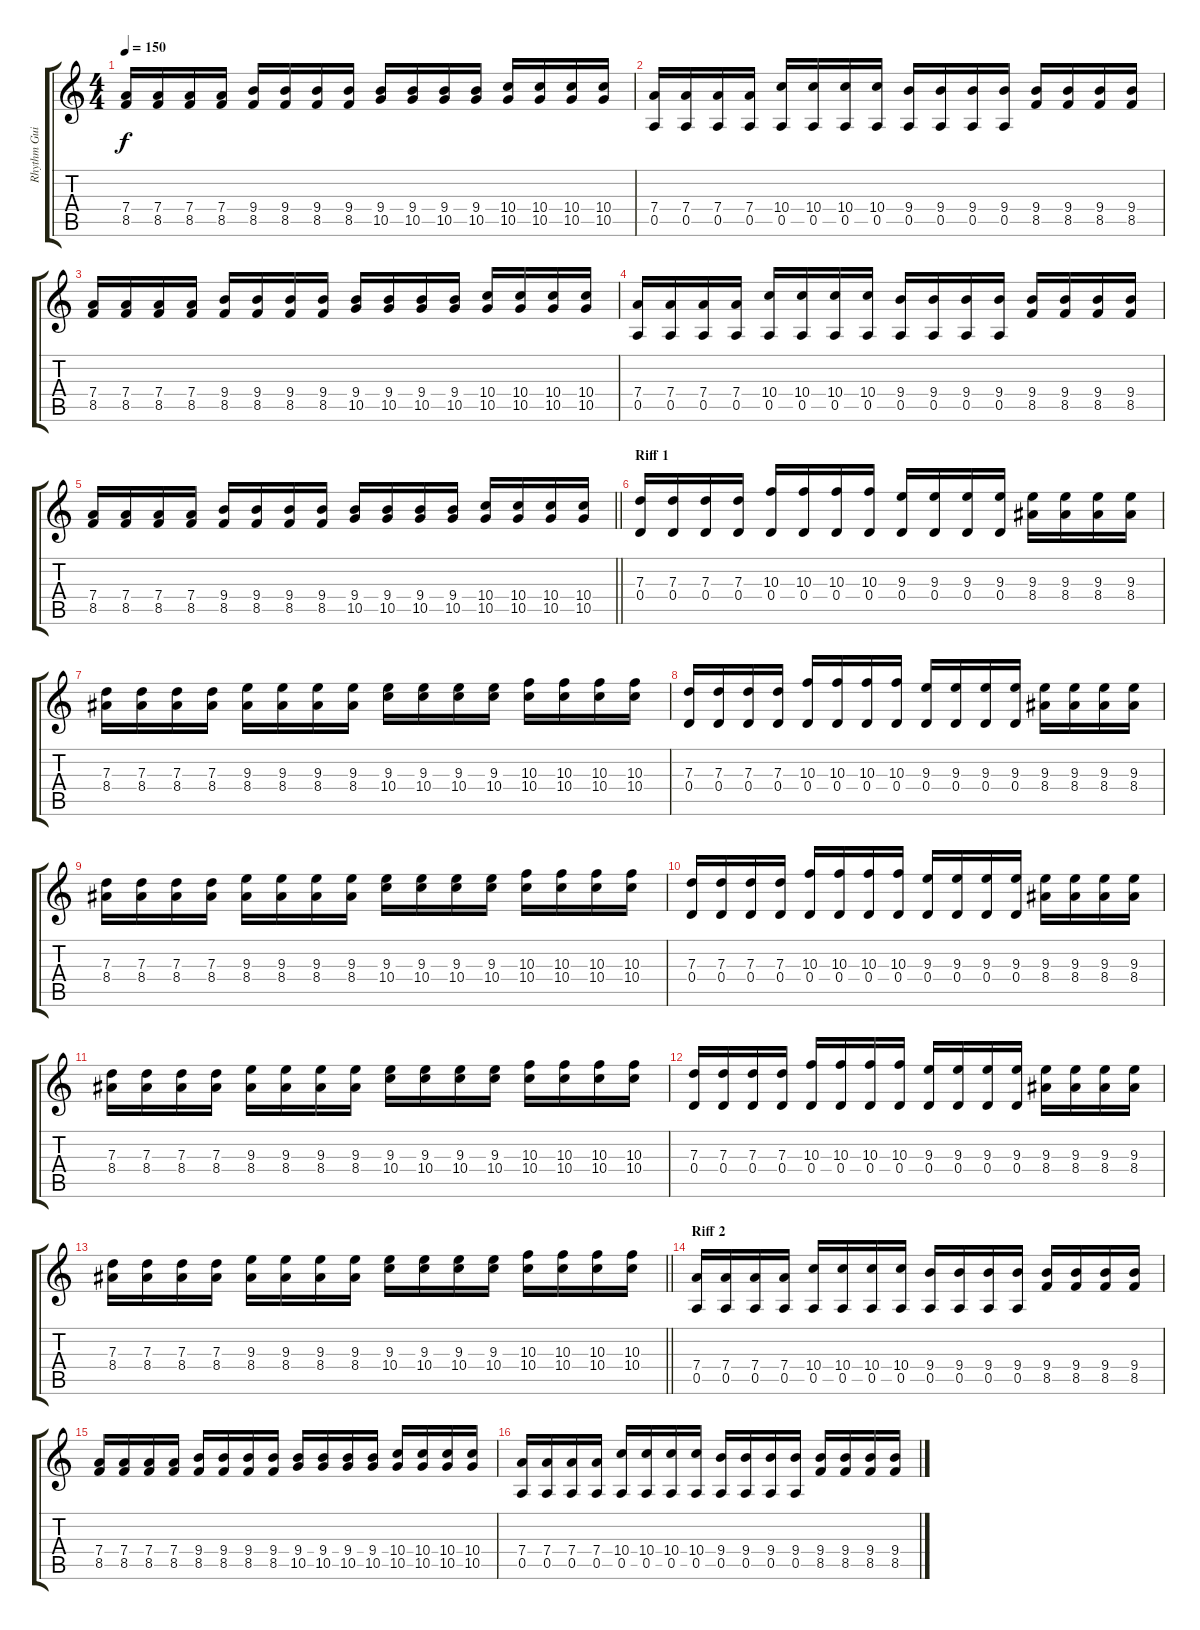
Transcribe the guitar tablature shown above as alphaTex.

\track ("Rhythm Guitar" "Rhythm Gui") {instrument distortionguitar}
\staff {score tabs}
\tuning (E4 B3 G3 D3 A2 E2) {hide}
\ts (4 4)
\tempo 150
\clef g2
\ks c
(7.4 8.5).16{dy f} (7.4 8.5).16 (7.4 8.5).16 (7.4 8.5).16 (9.4 8.5).16 (9.4 8.5).16 (9.4 8.5).16 (9.4 8.5).16 (9.4 10.5).16 (9.4 10.5).16 (9.4 10.5).16 (9.4 10.5).16 (10.4 10.5).16 (10.4 10.5).16 (10.4 10.5).16 (10.4 10.5).16 |
(7.4 0.5).16 (7.4 0.5).16 (7.4 0.5).16 (7.4 0.5).16 (10.4 0.5).16 (10.4 0.5).16 (10.4 0.5).16 (10.4 0.5).16 (9.4 0.5).16 (9.4 0.5).16 (9.4 0.5).16 (9.4 0.5).16 (9.4 8.5).16 (9.4 8.5).16 (9.4 8.5).16 (9.4 8.5).16 |
(7.4 8.5).16 (7.4 8.5).16 (7.4 8.5).16 (7.4 8.5).16 (9.4 8.5).16 (9.4 8.5).16 (9.4 8.5).16 (9.4 8.5).16 (9.4 10.5).16 (9.4 10.5).16 (9.4 10.5).16 (9.4 10.5).16 (10.4 10.5).16 (10.4 10.5).16 (10.4 10.5).16 (10.4 10.5).16 |
(7.4 0.5).16 (7.4 0.5).16 (7.4 0.5).16 (7.4 0.5).16 (10.4 0.5).16 (10.4 0.5).16 (10.4 0.5).16 (10.4 0.5).16 (9.4 0.5).16 (9.4 0.5).16 (9.4 0.5).16 (9.4 0.5).16 (9.4 8.5).16 (9.4 8.5).16 (9.4 8.5).16 (9.4 8.5).16 |
\barLineRight lightlight
(7.4 8.5).16 (7.4 8.5).16 (7.4 8.5).16 (7.4 8.5).16 (9.4 8.5).16 (9.4 8.5).16 (9.4 8.5).16 (9.4 8.5).16 (9.4 10.5).16 (9.4 10.5).16 (9.4 10.5).16 (9.4 10.5).16 (10.4 10.5).16 (10.4 10.5).16 (10.4 10.5).16 (10.4 10.5).16 |
\section ("" "Riff 1")
(7.3 0.4).16 (7.3 0.4).16 (7.3 0.4).16 (7.3 0.4).16 (10.3 0.4).16 (10.3 0.4).16 (10.3 0.4).16 (10.3 0.4).16 (9.3 0.4).16 (9.3 0.4).16 (9.3 0.4).16 (9.3 0.4).16 (9.3 8.4).16 (9.3 8.4).16 (9.3 8.4).16 (9.3 8.4).16 |
(7.3 8.4).16 (7.3 8.4).16 (7.3 8.4).16 (7.3 8.4).16 (9.3 8.4).16 (9.3 8.4).16 (9.3 8.4).16 (9.3 8.4).16 (9.3 10.4).16 (9.3 10.4).16 (9.3 10.4).16 (9.3 10.4).16 (10.3 10.4).16 (10.3 10.4).16 (10.3 10.4).16 (10.3 10.4).16 |
(7.3 0.4).16 (7.3 0.4).16 (7.3 0.4).16 (7.3 0.4).16 (10.3 0.4).16 (10.3 0.4).16 (10.3 0.4).16 (10.3 0.4).16 (9.3 0.4).16 (9.3 0.4).16 (9.3 0.4).16 (9.3 0.4).16 (9.3 8.4).16 (9.3 8.4).16 (9.3 8.4).16 (9.3 8.4).16 |
(7.3 8.4).16 (7.3 8.4).16 (7.3 8.4).16 (7.3 8.4).16 (9.3 8.4).16 (9.3 8.4).16 (9.3 8.4).16 (9.3 8.4).16 (9.3 10.4).16 (9.3 10.4).16 (9.3 10.4).16 (9.3 10.4).16 (10.3 10.4).16 (10.3 10.4).16 (10.3 10.4).16 (10.3 10.4).16 |
(7.3 0.4).16 (7.3 0.4).16 (7.3 0.4).16 (7.3 0.4).16 (10.3 0.4).16 (10.3 0.4).16 (10.3 0.4).16 (10.3 0.4).16 (9.3 0.4).16 (9.3 0.4).16 (9.3 0.4).16 (9.3 0.4).16 (9.3 8.4).16 (9.3 8.4).16 (9.3 8.4).16 (9.3 8.4).16 |
(7.3 8.4).16 (7.3 8.4).16 (7.3 8.4).16 (7.3 8.4).16 (9.3 8.4).16 (9.3 8.4).16 (9.3 8.4).16 (9.3 8.4).16 (9.3 10.4).16 (9.3 10.4).16 (9.3 10.4).16 (9.3 10.4).16 (10.3 10.4).16 (10.3 10.4).16 (10.3 10.4).16 (10.3 10.4).16 |
(7.3 0.4).16 (7.3 0.4).16 (7.3 0.4).16 (7.3 0.4).16 (10.3 0.4).16 (10.3 0.4).16 (10.3 0.4).16 (10.3 0.4).16 (9.3 0.4).16 (9.3 0.4).16 (9.3 0.4).16 (9.3 0.4).16 (9.3 8.4).16 (9.3 8.4).16 (9.3 8.4).16 (9.3 8.4).16 |
\barLineRight lightlight
(7.3 8.4).16 (7.3 8.4).16 (7.3 8.4).16 (7.3 8.4).16 (9.3 8.4).16 (9.3 8.4).16 (9.3 8.4).16 (9.3 8.4).16 (9.3 10.4).16 (9.3 10.4).16 (9.3 10.4).16 (9.3 10.4).16 (10.3 10.4).16 (10.3 10.4).16 (10.3 10.4).16 (10.3 10.4).16 |
\section ("" "Riff 2")
(7.4 0.5).16 (7.4 0.5).16 (7.4 0.5).16 (7.4 0.5).16 (10.4 0.5).16 (10.4 0.5).16 (10.4 0.5).16 (10.4 0.5).16 (9.4 0.5).16 (9.4 0.5).16 (9.4 0.5).16 (9.4 0.5).16 (9.4 8.5).16 (9.4 8.5).16 (9.4 8.5).16 (9.4 8.5).16 |
(7.4 8.5).16 (7.4 8.5).16 (7.4 8.5).16 (7.4 8.5).16 (9.4 8.5).16 (9.4 8.5).16 (9.4 8.5).16 (9.4 8.5).16 (9.4 10.5).16 (9.4 10.5).16 (9.4 10.5).16 (9.4 10.5).16 (10.4 10.5).16 (10.4 10.5).16 (10.4 10.5).16 (10.4 10.5).16 |
(7.4 0.5).16 (7.4 0.5).16 (7.4 0.5).16 (7.4 0.5).16 (10.4 0.5).16 (10.4 0.5).16 (10.4 0.5).16 (10.4 0.5).16 (9.4 0.5).16 (9.4 0.5).16 (9.4 0.5).16 (9.4 0.5).16 (9.4 8.5).16 (9.4 8.5).16 (9.4 8.5).16 (9.4 8.5).16
